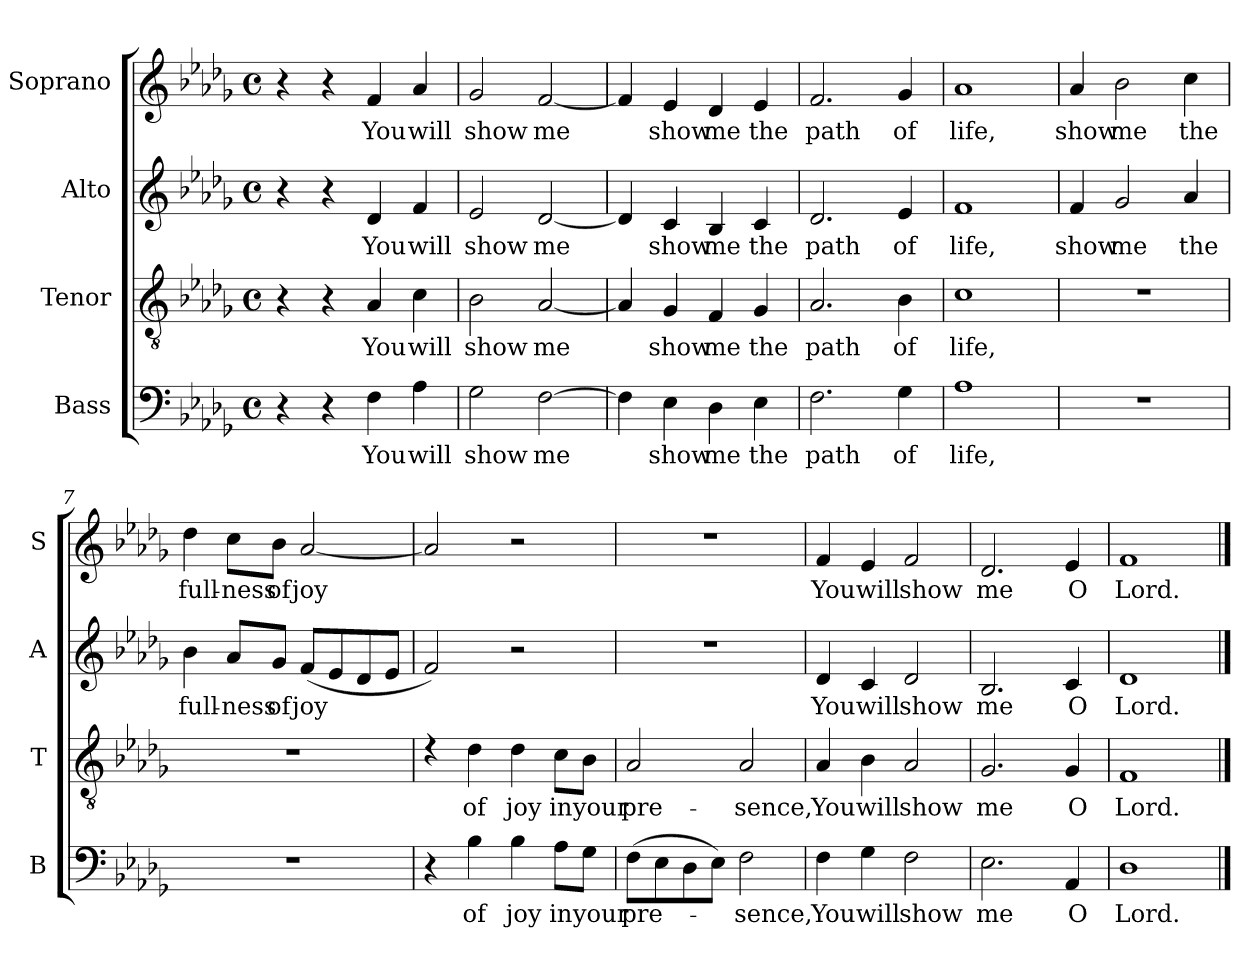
**kern	**text	**kern	**text	**kern	**text	**kern	**text
*part4	*part4	*part3	*part3	*part2	*part2	*part1	*part1
*staff4	*staff4	*staff3	*staff3	*staff2	*staff2	*staff1	*staff1
*I"Bass	*	*I"Tenor	*	*I"Alto	*	*I"Soprano	*
*I'B	*	*I'T	*	*I'A	*	*I'S	*
*clefF4	*	*clefGv2	*	*clefG2	*	*clefG2	*
*k[b-e-a-d-g-]	*	*k[b-e-a-d-g-]	*	*k[b-e-a-d-g-]	*	*k[b-e-a-d-g-]	*
*D-:	*	*D-:	*	*D-:	*	*D-:	*
*M4/4	*	*M4/4	*	*M4/4	*	*M4/4	*
*met(c)	*	*met(c)	*	*met(c)	*	*met(c)	*
=1	=1	=1	=1	=1	=1	=1	=1
4r	.	4r	.	4r	.	4r	.
4r	.	4r	.	4r	.	4r	.
!	!LO:LY:b	!	!LO:LY:b	!	!LO:LY:b	!	!LO:LY:b
4F\	You	4A-/	You	4d-/	You	4f/	You
!	!LO:LY:b	!	!LO:LY:b	!	!LO:LY:b	!	!LO:LY:b
4A-\	will	4c\	will	4f/	will	4a-/	will
=2	=2	=2	=2	=2	=2	=2	=2
!	!LO:LY:b	!	!LO:LY:b	!	!LO:LY:b	!	!LO:LY:b
2G-\	show	2B-\	show	2e-/	show	2g-/	show
!	!LO:LY:b	!	!LO:LY:b	!	!LO:LY:b	!	!LO:LY:b
[>2F\	me	[<2A-/	me	[<2d-/	me	[<2f/	me
=3	=3	=3	=3	=3	=3	=3	=3
4F\]	.	4A-/]	.	4d-/]	.	4f/]	.
!	!LO:LY:b	!	!LO:LY:b	!	!LO:LY:b	!	!LO:LY:b
4E-\	show	4G-/	show	4c/	show	4e-/	show
!	!LO:LY:b	!	!LO:LY:b	!	!LO:LY:b	!	!LO:LY:b
4D-\	me	4F/	me	4B-/	me	4d-/	me
!	!LO:LY:b	!	!LO:LY:b	!	!LO:LY:b	!	!LO:LY:b
4E-\	the	4G-/	the	4c/	the	4e-/	the
=4	=4	=4	=4	=4	=4	=4	=4
!	!LO:LY:b	!	!LO:LY:b	!	!LO:LY:b	!	!LO:LY:b
2.F\	path	2.A-/	path	2.d-/	path	2.f/	path
!	!LO:LY:b	!	!LO:LY:b	!	!LO:LY:b	!	!LO:LY:b
4G-\	of	4B-\	of	4e-/	of	4g-/	of
=5	=5	=5	=5	=5	=5	=5	=5
!	!LO:LY:b	!	!LO:LY:b	!	!LO:LY:b	!	!LO:LY:b
1A-	life,	1c	life,	1f	life,	1a-	life,
!!LO:LB:g=z
=6	=6	=6	=6	=6	=6	=6	=6
!	!	!	!	!	!LO:LY:b	!	!LO:LY:b
1r	.	1r	.	4f/	show	4a-/	show
!	!	!	!	!	!LO:LY:b	!	!LO:LY:b
.	.	.	.	2g-/	me	2b-\	me
!	!	!	!	!	!LO:LY:b	!	!LO:LY:b
.	.	.	.	4a-/	the	4cc\	the
=7	=7	=7	=7	=7	=7	=7	=7
!	!	!	!	!	!LO:LY:b	!	!LO:LY:b
1r	.	1r	.	4b-\	full-	4dd-\	full-
!	!	!	!	!	!LO:LY:b	!	!LO:LY:b
.	.	.	.	8a-/L	-ness	8cc\L	-ness
!	!	!	!	!	!LO:LY:b	!	!LO:LY:b
.	.	.	.	8g-/J	of	8b-\J	of
!	!	!	!	!	!LO:LY:b	!	!LO:LY:b
.	.	.	.	(<8f/L	joy	[<2a-/	joy
.	.	.	.	8e-/	.	.	.
.	.	.	.	8d-/	.	.	.
.	.	.	.	8e-/J	.	.	.
=8	=8	=8	=8	=8	=8	=8	=8
4r	.	4rc	.	2f/)	.	2a-/]	.
!	!LO:LY:b	!	!LO:LY:b	!	!	!	!
4B-\	of	4d-\	of	.	.	.	.
!	!LO:LY:b	!	!LO:LY:b	!	!	!	!
4B-\	joy	4d-\	joy	2r	.	2r	.
!	!LO:LY:b	!	!LO:LY:b	!	!	!	!
8A-\L	in	8c\L	in	.	.	.	.
!	!LO:LY:b	!	!LO:LY:b	!	!	!	!
8G-\J	your	8B-\J	your	.	.	.	.
=9	=9	=9	=9	=9	=9	=9	=9
!	!LO:LY:b	!	!LO:LY:b	!	!	!	!
(>8F\L	pre-	2A-/	pre-	1r	.	1r	.
8E-\	.	.	.	.	.	.	.
8D-\	.	.	.	.	.	.	.
8E-\J)	.	.	.	.	.	.	.
!	!LO:LY:b	!	!LO:LY:b	!	!	!	!
2F\	-sence,	2A-/	-sence,	.	.	.	.
!!LO:PB:g=z
=10	=10	=10	=10	=10	=10	=10	=10
!	!LO:LY:b	!	!LO:LY:b	!	!LO:LY:b	!	!LO:LY:b
4F\	You	4A-/	You	4d-/	You	4f/	You
!	!LO:LY:b	!	!LO:LY:b	!	!LO:LY:b	!	!LO:LY:b
4G-\	will	4B-\	will	4c/	will	4e-/	will
!	!LO:LY:b	!	!LO:LY:b	!	!LO:LY:b	!	!LO:LY:b
2F\	show	2A-/	show	2d-/	show	2f/	show
=11	=11	=11	=11	=11	=11	=11	=11
!	!LO:LY:b	!	!LO:LY:b	!	!LO:LY:b	!	!LO:LY:b
2.E-\	me	2.G-/	me	2.B-/	me	2.d-/	me
!	!LO:LY:b	!	!LO:LY:b	!	!LO:LY:b	!	!LO:LY:b
4AA-/	O	4G-/	O	4c/	O	4e-/	O
=12	=12	=12	=12	=12	=12	=12	=12
!	!LO:LY:b	!	!LO:LY:b	!	!LO:LY:b	!	!LO:LY:b
1D-	Lord.	1F	Lord.	1d-	Lord.	1f	Lord.
==	==	==	==	==	==	==	==
*-	*-	*-	*-	*-	*-	*-	*-
